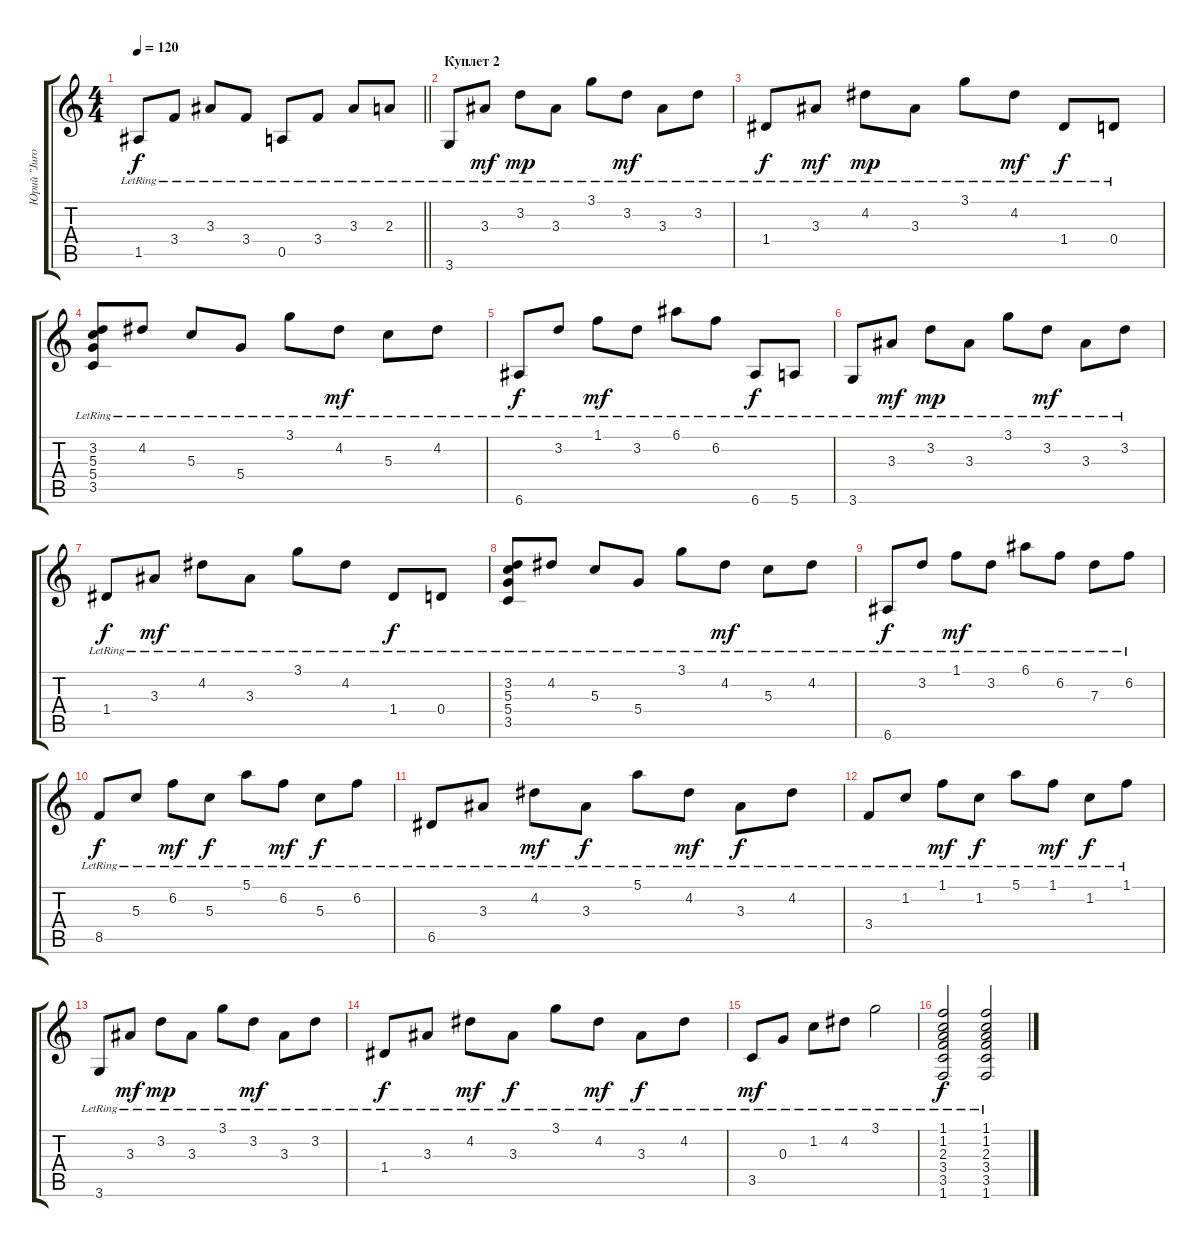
\track ("Юрий \"Juron\" Мелисов       (Гитара)" "Юрий \"Juro") {instrument acousticguitarsteel}
\staff {score tabs}
\tuning (E4 B3 G3 D3 A2 E2) {hide}
\ts (4 4)
\tempo 120
\clef g2
\barLineRight lightlight
\ks c
1.5{lr}.8{dy f} 3.4{lr}.8 3.3{lr}.8 3.4{lr}.8 0.5{lr}.8 3.4{lr}.8 3.3{lr}.8 2.3{lr}.8 |
\section ("" "Куплет 2")
3.6{lr}.8 3.3{lr}.8{dy mf} 3.2{lr}.8{dy mp} 3.3{lr}.8 3.1{lr}.8 3.2{lr}.8{dy mf} 3.3{lr}.8 3.2{lr}.8 |
1.4{lr}.8{dy f} 3.3{lr}.8{dy mf} 4.2{lr}.8{dy mp} 3.3{lr}.8 3.1{lr}.8 4.2{lr}.8{dy mf} 1.4{lr}.8{dy f} 0.4{lr}.8 |
(3.2{lr} 5.3{lr} 5.4{lr} 3.5{lr}).8 4.2{lr}.8 5.3{lr}.8 5.4{lr}.8 3.1{lr}.8 4.2{lr}.8{dy mf} 5.3{lr}.8 4.2{lr}.8 |
6.6{lr}.8{dy f} 3.2{lr}.8 1.1{lr}.8{dy mf} 3.2{lr}.8 6.1{lr}.8 6.2{lr}.8 6.6{lr}.8{dy f} 5.6{lr}.8 |
3.6{lr}.8 3.3{lr}.8{dy mf} 3.2{lr}.8{dy mp} 3.3{lr}.8 3.1{lr}.8 3.2{lr}.8{dy mf} 3.3{lr}.8 3.2{lr}.8 |
1.4{lr}.8{dy f} 3.3{lr}.8{dy mf} 4.2{lr}.8 3.3{lr}.8 3.1{lr}.8 4.2{lr}.8 1.4{lr}.8{dy f} 0.4{lr}.8 |
(3.2{lr} 5.3{lr} 5.4{lr} 3.5{lr}).8 4.2{lr}.8 5.3{lr}.8 5.4{lr}.8 3.1{lr}.8 4.2{lr}.8{dy mf} 5.3{lr}.8 4.2{lr}.8 |
6.6{lr}.8{dy f} 3.2{lr}.8 1.1{lr}.8{dy mf} 3.2{lr}.8 6.1{lr}.8 6.2{lr}.8 7.3{lr}.8 6.2{lr}.8 |
8.5{lr}.8{dy f} 5.3{lr}.8 6.2{lr}.8{dy mf} 5.3{lr}.8{dy f} 5.1{lr}.8 6.2{lr}.8{dy mf} 5.3{lr}.8{dy f} 6.2{lr}.8 |
6.5{lr}.8 3.3{lr}.8 4.2{lr}.8{dy mf} 3.3{lr}.8{dy f} 5.1{lr}.8 4.2{lr}.8{dy mf} 3.3{lr}.8{dy f} 4.2{lr}.8 |
3.4{lr}.8 1.2{lr}.8 1.1{lr}.8{dy mf} 1.2{lr}.8{dy f} 5.1{lr}.8 1.1{lr}.8{dy mf} 1.2{lr}.8{dy f} 1.1{lr}.8 |
3.6{lr}.8 3.3{lr}.8{dy mf} 3.2{lr}.8{dy mp} 3.3{lr}.8 3.1{lr}.8 3.2{lr}.8{dy mf} 3.3{lr}.8 3.2{lr}.8 |
1.4{lr}.8{dy f} 3.3{lr}.8 4.2{lr}.8{dy mf} 3.3{lr}.8{dy f} 3.1{lr}.8 4.2{lr}.8{dy mf} 3.3{lr}.8{dy f} 4.2{lr}.8 |
3.5{lr}.8{dy mf} 0.3{lr}.8 1.2{lr}.8 4.2{lr}.8 3.1{lr}.2 |
(1.1{lr} 1.2{lr} 2.3{lr} 3.4{lr} 3.5{lr} 1.6{lr}).2{dy f} (1.1{lr} 1.2{lr} 2.3{lr} 3.4{lr} 3.5{lr} 1.6{lr}).2
